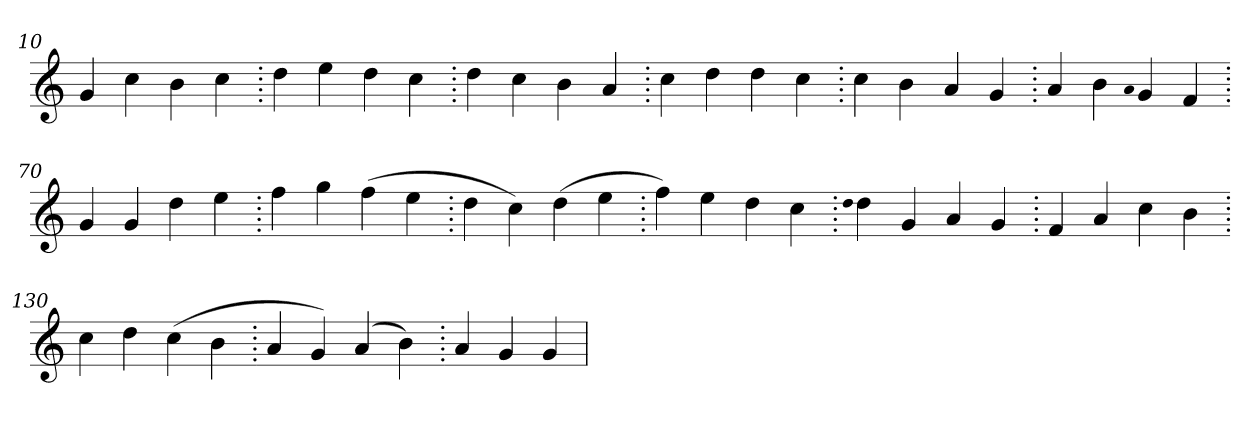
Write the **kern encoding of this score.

**kern
*part1
*staff1
*clefG2
=10.
4g
4cc
4b
4cc
=20.
4dd
4ee
4dd
4cc
=30.
4dd
4cc
4b
4a
=40.
4cc
4dd
4dd
4cc
=50.
4cc
4b
4a
4g
=60.
4a
4b
qqa
4g
4f
=70.
4g
4g
4dd
4ee
=80.
4ff
4gg
(>4ff
4ee
=90.
4dd
4cc)
(>4dd
4ee
=100.
4ff)
4ee
4dd
4cc
=110.
qqdd
4dd
4g
4a
4g
=120.
4f
4a
4cc
4b
=130.
4cc
4dd
(>4cc
4b
=140.
4a
4g)
(>4a
4b)
=150.
4a
4g
4g
=
*-
